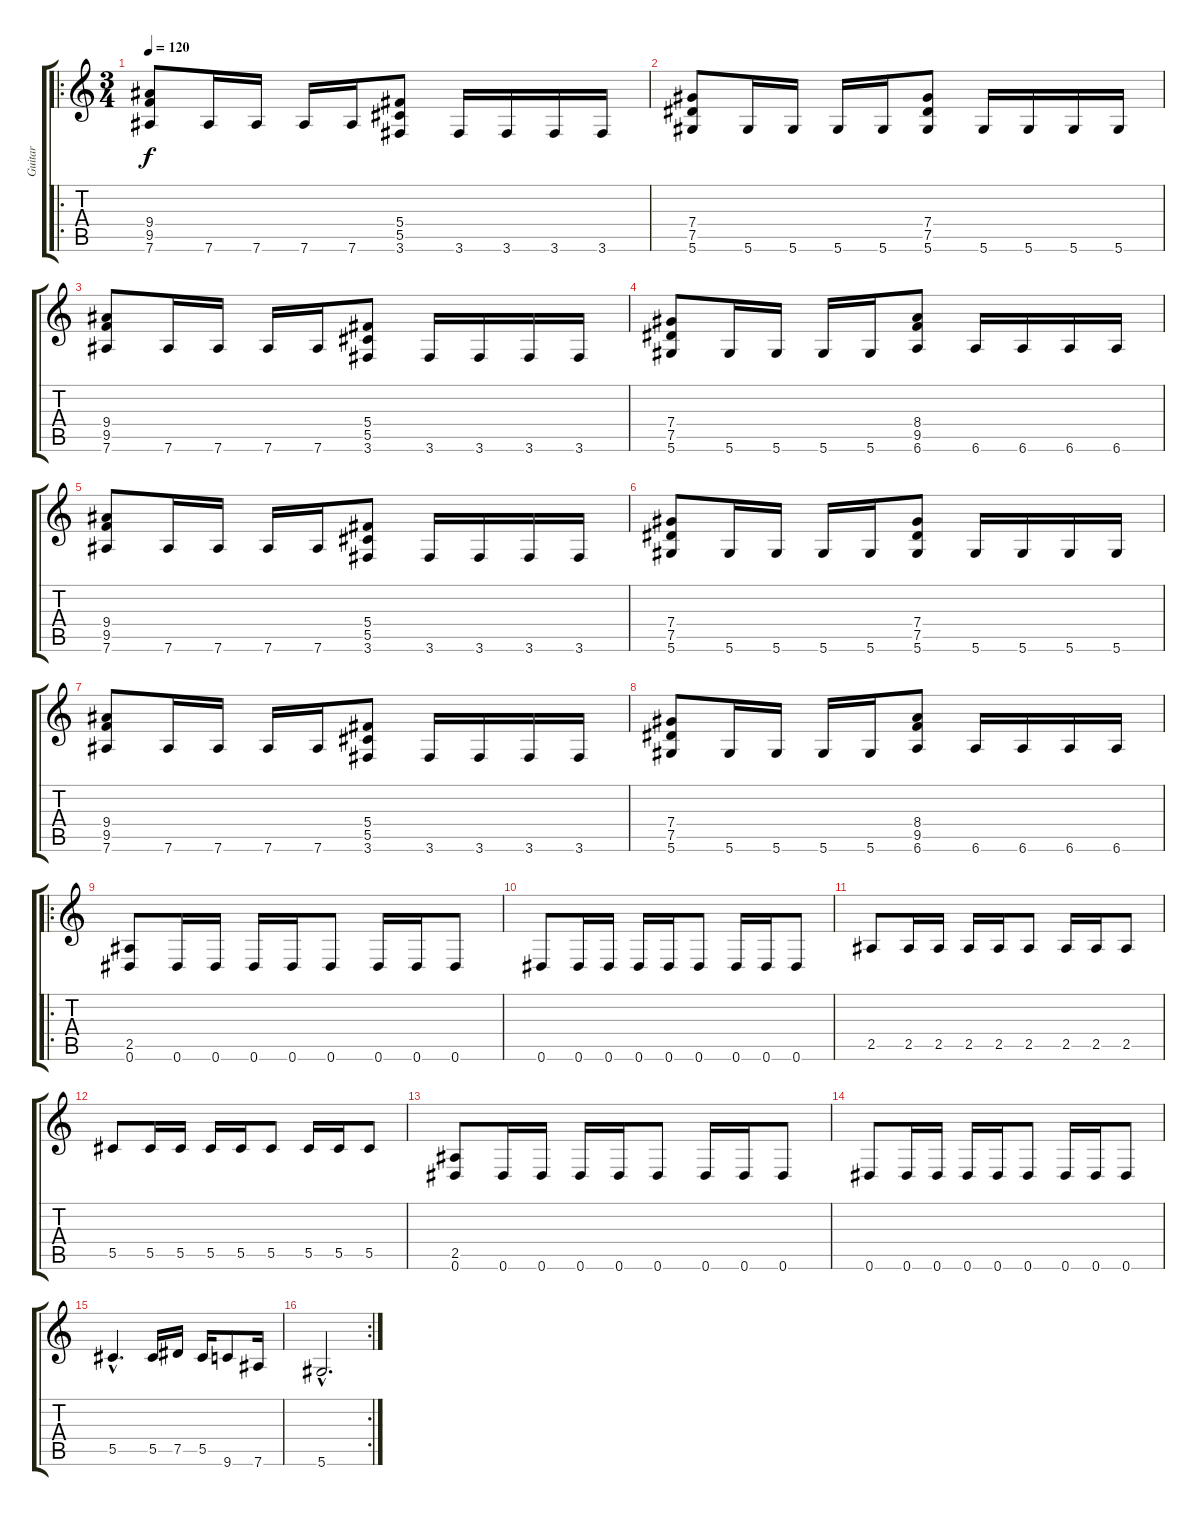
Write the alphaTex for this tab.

\track ("Guitar" "Guitar") {instrument distortionguitar}
\staff {score tabs}
\tuning (Eb4 Bb3 Gb3 Db3 Ab2 Eb2) {hide}
\ro
\ts (3 4)
\tempo 120
\clef g2
\ks c
(9.4 9.5 7.6).8{dy f instrument distortionguitar} 7.6.16 7.6.16 7.6.16 7.6.16 (5.4 5.5 3.6).8 3.6.16 3.6.16 3.6.16 3.6.16 |
(7.4 7.5 5.6).8 5.6.16 5.6.16 5.6.16 5.6.16 (7.4 7.5 5.6).8 5.6.16 5.6.16 5.6.16 5.6.16 |
(9.4 9.5 7.6).8 7.6.16 7.6.16 7.6.16 7.6.16 (5.4 5.5 3.6).8 3.6.16 3.6.16 3.6.16 3.6.16 |
(7.4 7.5 5.6).8 5.6.16 5.6.16 5.6.16 5.6.16 (8.4 9.5 6.6).8 6.6.16 6.6.16 6.6.16 6.6.16 |
(9.4 9.5 7.6).8 7.6.16 7.6.16 7.6.16 7.6.16 (5.4 5.5 3.6).8 3.6.16 3.6.16 3.6.16 3.6.16 |
(7.4 7.5 5.6).8 5.6.16 5.6.16 5.6.16 5.6.16 (7.4 7.5 5.6).8 5.6.16 5.6.16 5.6.16 5.6.16 |
(9.4 9.5 7.6).8 7.6.16 7.6.16 7.6.16 7.6.16 (5.4 5.5 3.6).8 3.6.16 3.6.16 3.6.16 3.6.16 |
(7.4 7.5 5.6).8 5.6.16 5.6.16 5.6.16 5.6.16 (8.4 9.5 6.6).8 6.6.16 6.6.16 6.6.16 6.6.16 |
\ro
(2.5 0.6).8 0.6.16 0.6.16 0.6.16 0.6.16 0.6.8 0.6.16 0.6.16 0.6.8 |
0.6.8 0.6.16 0.6.16 0.6.16 0.6.16 0.6.8 0.6.16 0.6.16 0.6.8 |
2.5.8 2.5.16 2.5.16 2.5.16 2.5.16 2.5.8 2.5.16 2.5.16 2.5.8 |
5.5.8 5.5.16 5.5.16 5.5.16 5.5.16 5.5.8 5.5.16 5.5.16 5.5.8 |
(2.5 0.6).8 0.6.16 0.6.16 0.6.16 0.6.16 0.6.8 0.6.16 0.6.16 0.6.8 |
0.6.8 0.6.16 0.6.16 0.6.16 0.6.16 0.6.8 0.6.16 0.6.16 0.6.8 |
5.5{hac}.4{d} 5.5.16 7.5.16 5.5.16 9.6.8 7.6.16 |
\rc 2
5.6{hac}.2{d}
